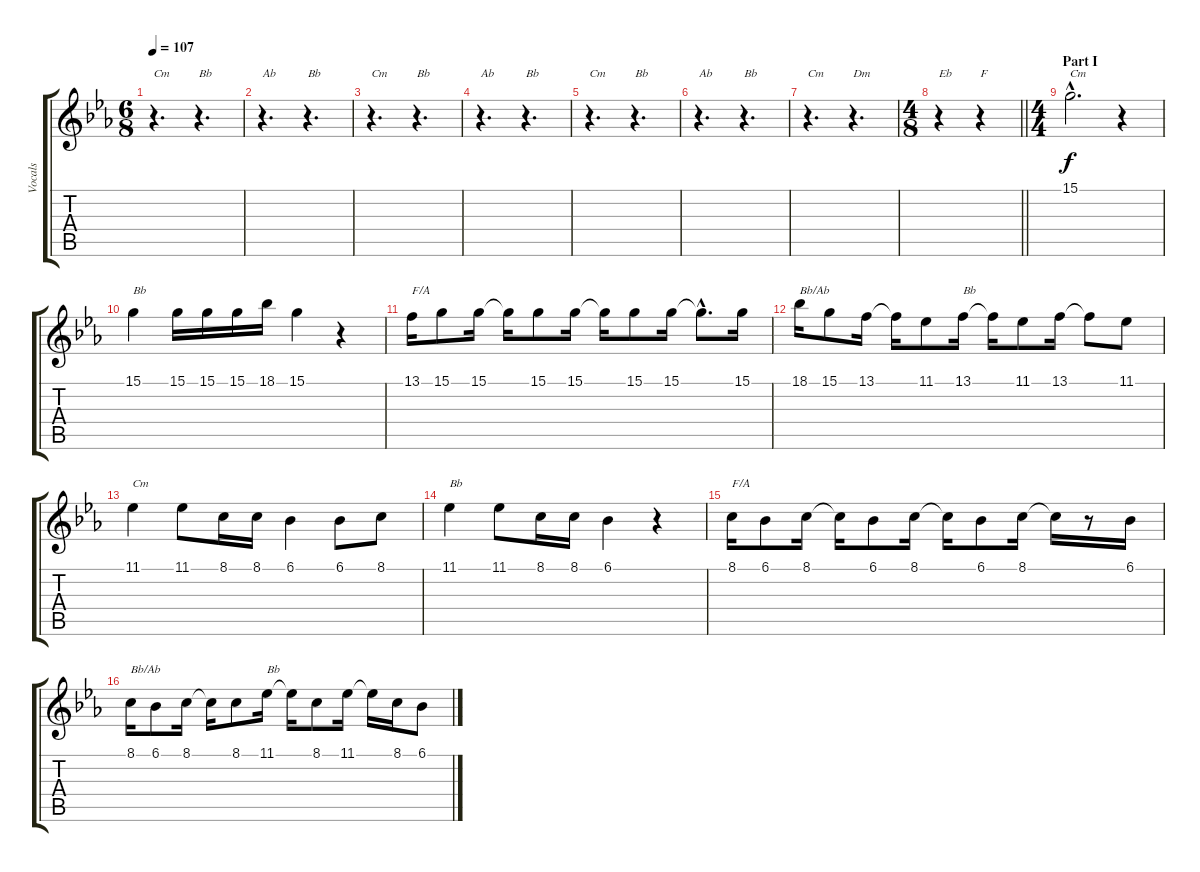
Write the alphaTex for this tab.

\track ("Vocals" "Vocals") {instrument trumpet}
\staff {score tabs}
\tuning (E4 B3 G3 D3 A2 E2) {hide}
\ts (6 8)
\tempo 107
\clef g2
\ks eb
r.4{d txt "Cm" dy f} r.4{d txt "Bb"} |
r.4{d txt "Ab"} r.4{d txt "Bb"} |
r.4{d txt "Cm"} r.4{d txt "Bb"} |
r.4{d txt "Ab"} r.4{d txt "Bb"} |
r.4{d txt "Cm"} r.4{d txt "Bb"} |
r.4{d txt "Ab"} r.4{d txt "Bb"} |
r.4{d txt "Cm"} r.4{d txt "Dm"} |
\ts (4 8)
\barLineRight lightlight
r.4{txt "Eb"} r.4{txt "F"} |
\ts (4 4)
\section ("" "Part I")
15.1{hac}.2{d txt "Cm"} r.4 |
15.1.4{txt "Bb"} 15.1.16 15.1.16 15.1.16 18.1.16 15.1.4 r.4 |
13.1.16{txt "F/A"} 15.1.8 15.1.16 15.1{t}.16 15.1.8 15.1.16 15.1{t}.16 15.1.8 15.1.16 15.1{hac t}.8{d} 15.1.16 |
18.1.16{txt "Bb/Ab"} 15.1.8 13.1.16 13.1{t}.16 11.1.8 13.1.16{txt "Bb"} 13.1{t}.16 11.1.8 13.1.16 13.1{t}.8 11.1.8 |
11.1.4{txt "Cm"} 11.1.8 8.1.16 8.1.16 6.1.4 6.1.8 8.1.8 |
11.1.4{txt "Bb"} 11.1.8 8.1.16 8.1.16 6.1.4 r.4 |
8.1.16{txt "F/A"} 6.1.8 8.1.16 8.1{t}.16 6.1.8 8.1.16 8.1{t}.16 6.1.8 8.1.16 8.1{t}.16 r.8 6.1.16 |
8.1.16{txt "Bb/Ab"} 6.1.8 8.1.16 8.1{t}.16 8.1.8 11.1.16{txt "Bb"} 11.1{t}.16 8.1.8 11.1.16 11.1{t}.16 8.1.16 6.1.8
